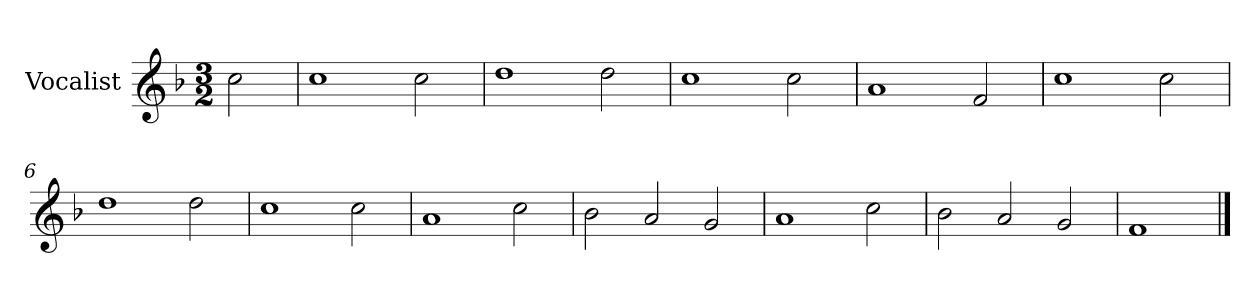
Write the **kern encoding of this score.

**kern
*part1
*staff1
*I"Vocalist
*k[b-]
*F:
*M3/2
=
2cc
=1
1cc
2cc
=2
1dd
2dd
=3
1cc
2cc
=4
1a
2f
=5
1cc
2cc
=6
1dd
2dd
=7
1cc
2cc
=8
1a
2cc
=9
2b-
2a
2g
=10
1a
2cc
=11
2b-
2a
2g
=12
1f
==
*-
